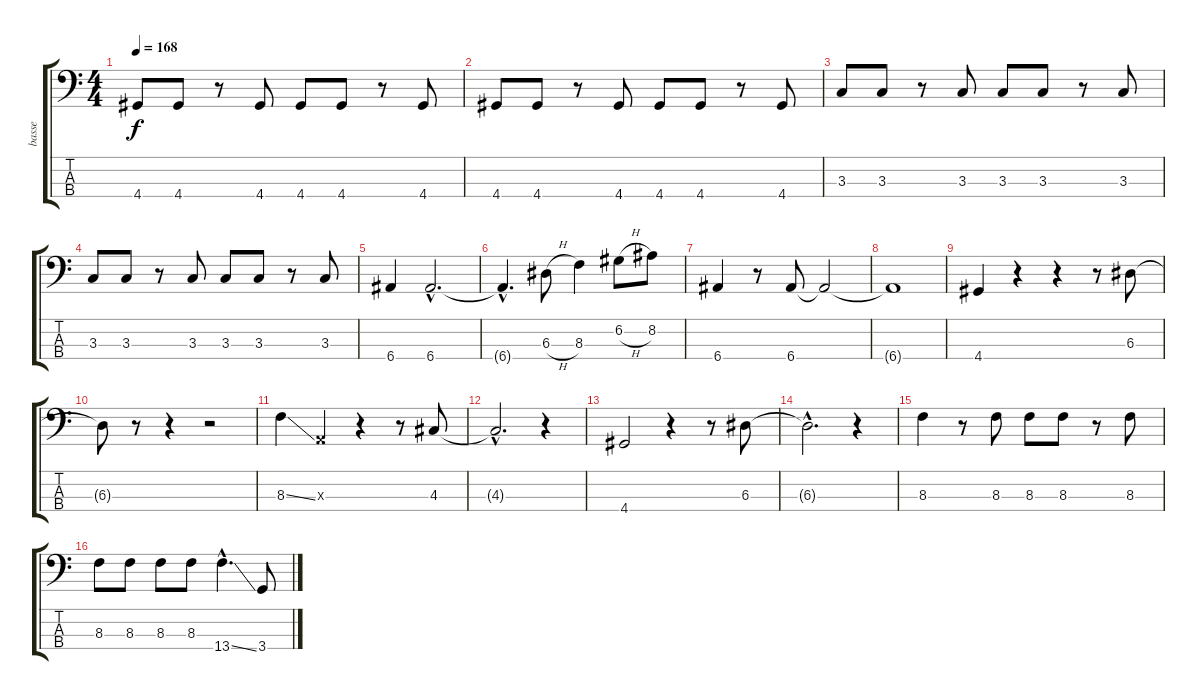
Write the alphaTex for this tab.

\track ("basse" "basse") {instrument electricbassfinger}
\staff {score tabs}
\tuning (G2 D2 A1 E1) {hide}
\ts (4 4)
\tempo 168
\clef f4
\ks c
4.4.8{dy f} 4.4.8 r.8 4.4.8 4.4.8 4.4.8 r.8 4.4.8 |
4.4.8 4.4.8 r.8 4.4.8 4.4.8 4.4.8 r.8 4.4.8 |
3.3.8 3.3.8 r.8 3.3.8 3.3.8 3.3.8 r.8 3.3.8 |
3.3.8 3.3.8 r.8 3.3.8 3.3.8 3.3.8 r.8 3.3.8 |
6.4.4 6.4{hac}.2{d} |
6.4{hac t}.4{d} 6.3{h}.8 8.3.4 6.2{h}.8 8.2.8 |
6.4.4 r.8 6.4.8 6.4{t}.2 |
6.4{t}.1 |
4.4.4 r.4 r.4 r.8 6.3.8 |
6.3{t}.8 r.8 r.4 r.2 |
8.3{ss}.4 0.3{x}.4 r.4 r.8 4.3.8 |
4.3{hac t}.2{d} r.4 |
4.4.2 r.4 r.8 6.3.8 |
6.3{hac t}.2{d} r.4 |
8.3.4 r.8 8.3.8 8.3.8 8.3.8 r.8 8.3.8 |
8.3.8 8.3.8 8.3.8 8.3.8 13.4{ss hac}.4{d} 3.4.8
